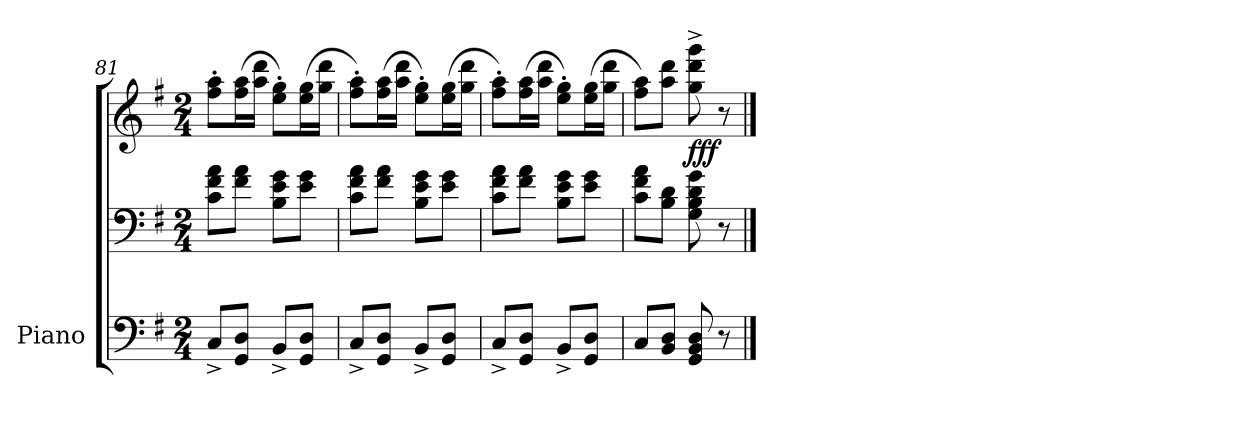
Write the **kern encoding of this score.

**kern	**kern	**kern	**dynam
*part1	*part1	*part1	*part1
*staff3	*staff2	*staff1	*staff1/2/3
*I"Piano	*	*	*
*I'Pno.	*	*	*
*clefF4	*clefF4	*clefG2	*
*k[f#]	*k[f#]	*k[f#]	*
*M2/4	*M2/4	*M2/4	*
*MM158	*MM158	*MM158	*
=81	=81	=81	=81
8C^/L	8c\ 8f#\ 8a\L	8ff#\' 8aa\'L	.
8GG/ 8D/J	8f#\ 8a\J	(>16ff#\ 16aa\L	.
.	.	16aa\ 16ddd\JJ	.
8BB^/L	8B\ 8e\ 8g\L	8ee\' 8gg\'L)	.
8GG/ 8D/J	8e\ 8g\J	(>16ee\ 16gg\L	.
.	.	16gg\ 16ddd\JJ	.
=82	=82	=82	=82
*	*	*MM159	*
8C^/L	8c\ 8f#\ 8a\L	8ff#\' 8aa\'L)	.
8GG/ 8D/J	8f#\ 8a\J	(>16ff#\ 16aa\L	.
.	.	16aa\ 16ddd\JJ	.
8BB^/L	8B\ 8e\ 8g\L	8ee\' 8gg\'L)	.
8GG/ 8D/J	8e\ 8g\J	(>16ee\ 16gg\L	.
.	.	16gg\ 16ddd\JJ	.
=83	=83	=83	=83
*	*	*MM160	*
8C^/L	8c\ 8f#\ 8a\L	8ff#\' 8aa\'L)	.
8GG/ 8D/J	8f#\ 8a\J	(>16ff#\ 16aa\L	.
.	.	16aa\ 16ddd\JJ	.
8BB^/L	8B\ 8e\ 8g\L	8ee\' 8gg\'L)	.
8GG/ 8D/J	8e\ 8g\J	(>16ee\ 16gg\L	.
.	.	16gg\ 16ddd\JJ	.
=84	=84	=84	=84
8C/L	8c\ 8f#\ 8a\L	8ff#\ 8aa\L)	.
8BB/ 8D/J	8B\ 8d\J	8aa\ 8ddd\J	.
!	!	!	!LO:DY:b
8GG/ 8BB/ 8D/	8G\ 8B\ 8d\ 8g\	8gg\^ 8ddd\^ 8ggg\^	fff
8r	8r	8r	.
==	==	==	==
*-	*-	*-	*-
